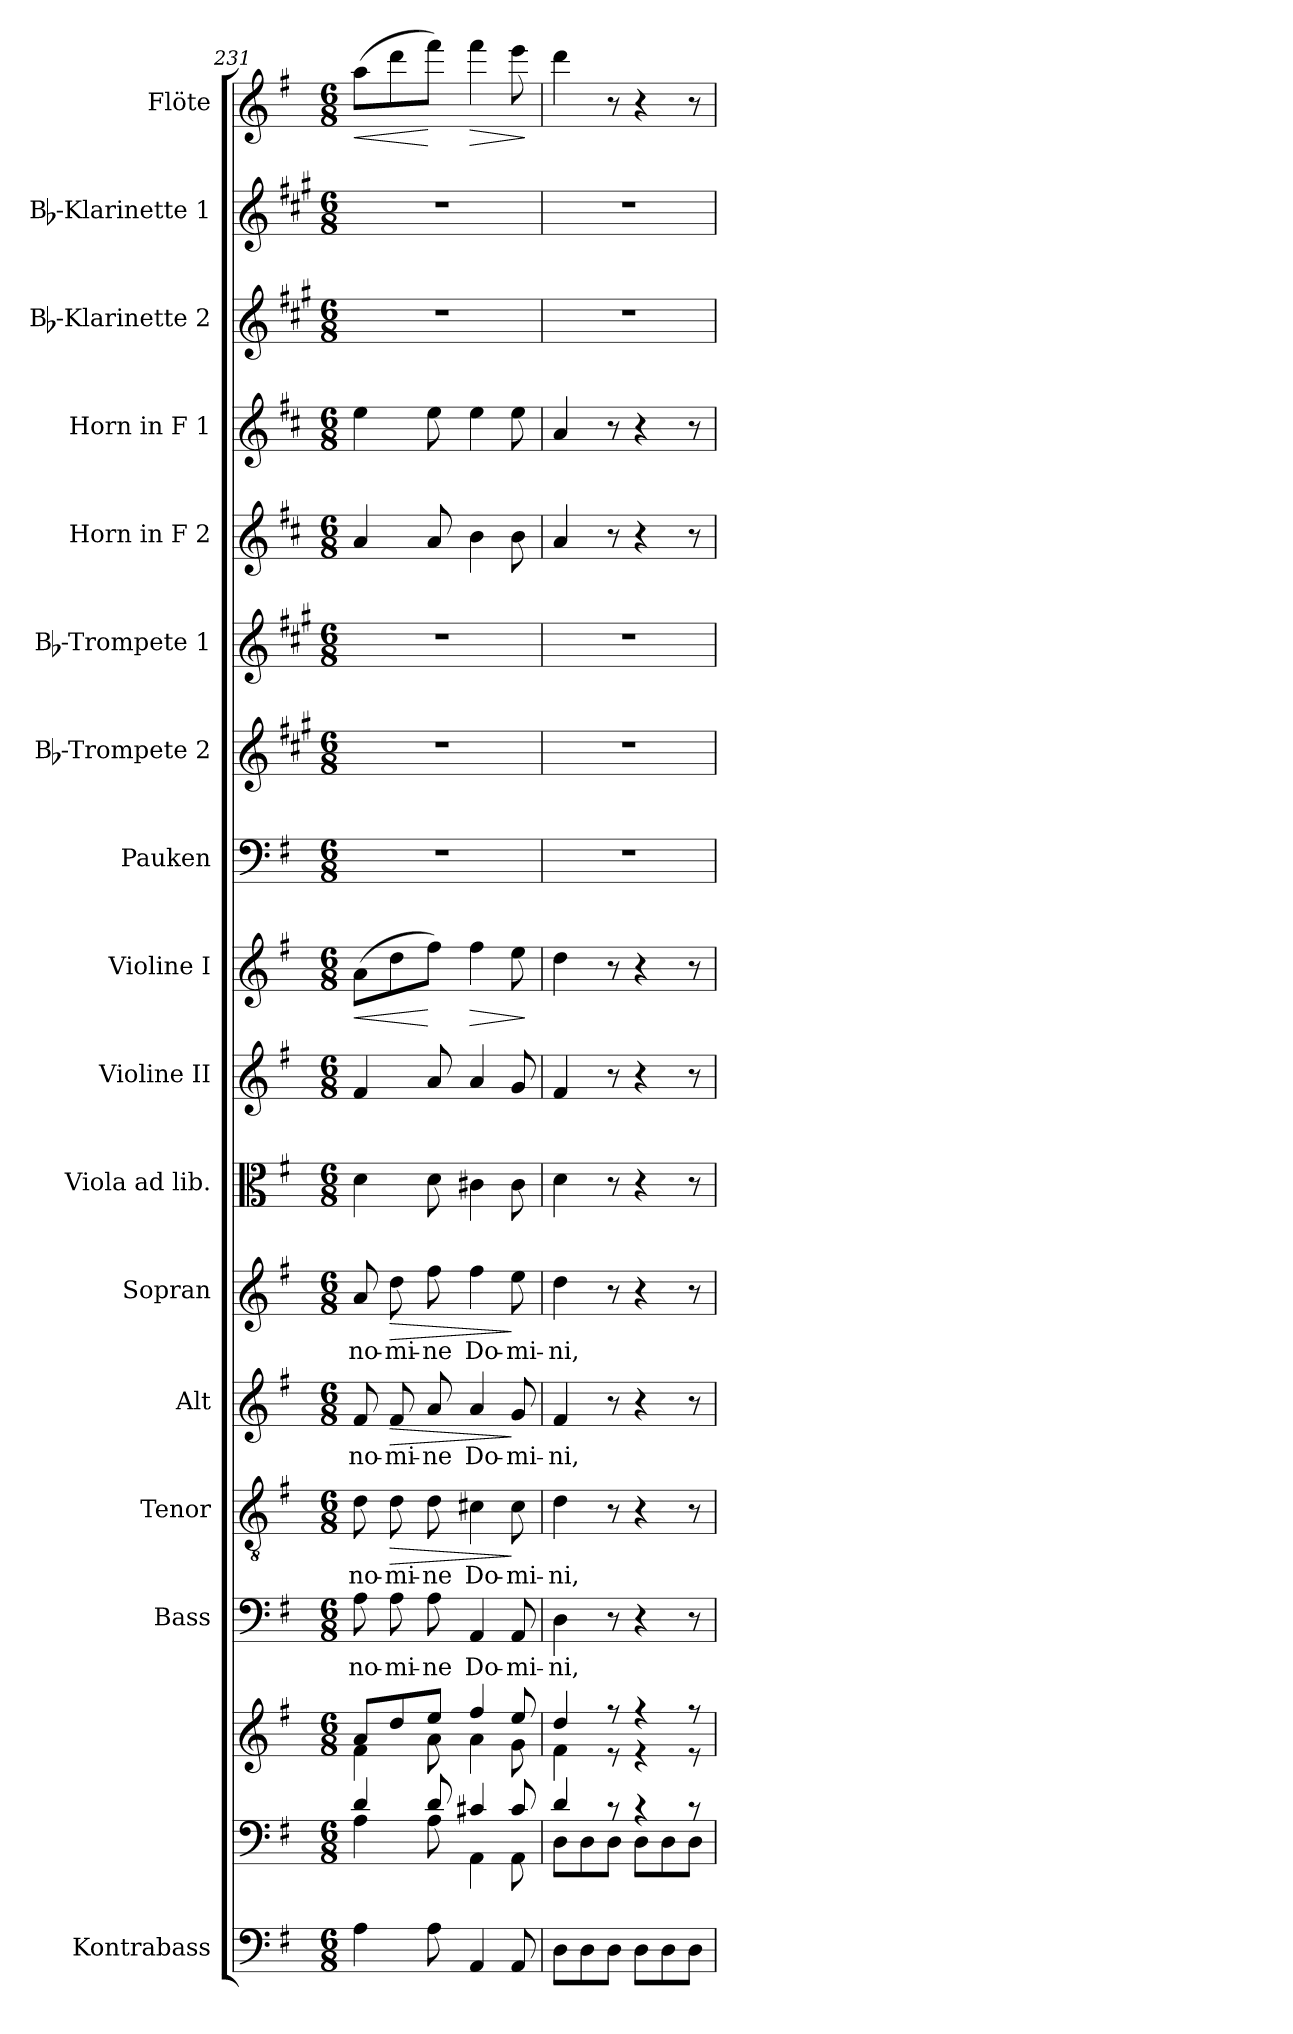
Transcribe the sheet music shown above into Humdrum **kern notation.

**kern	**kern	**kern	**kern	**text	**kern	**text	**dynam	**kern	**text	**dynam	**kern	**text	**dynam	**kern	**kern	**kern	**dynam	**kern	**kern	**kern	**kern	**kern	**kern	**kern	**kern	**dynam
*part17	*part16	*part16	*part15	*part15	*part14	*part14	*part14	*part13	*part13	*part13	*part12	*part12	*part12	*part11	*part10	*part9	*part9	*part8	*part7	*part6	*part5	*part4	*part3	*part2	*part1	*part1
*staff18	*staff17	*staff16	*staff15	*staff15	*staff14	*staff14	*staff14	*staff13	*staff13	*staff13	*staff12	*staff12	*staff12	*staff11	*staff10	*staff9	*staff9	*staff8	*staff7	*staff6	*staff5	*staff4	*staff3	*staff2	*staff1	*staff1
*I"Kontrabass	*	*	*I"Bass	*	*I"Tenor	*	*	*I"Alt	*	*	*I"Sopran	*	*	*I"Viola ad lib.	*I"Violine II	*I"Violine I	*	*I"Pauken	*I"Bb-Trompete 2	*I"Bb-Trompete 1	*I"Horn in F 2	*I"Horn in F 1	*I"Bb-Klarinette 2	*I"Bb-Klarinette 1	*I"Flöte	*
*I'Kb.	*	*	*I'B.	*	*I'T.	*	*	*I'A.	*	*	*I'S.	*	*	*I'Vla.	*I'Vl. II	*I'Vl. I	*	*I'Pk.	*I'Bb Trp. 2	*I'Bb Trp. 1	*	*	*I'Bb Kl. 2	*I'Bb Kl. 1	*I'Fl.	*
*clefF4	*clefF4	*clefG2	*clefF4	*	*clefGv2	*	*	*clefG2	*	*	*clefG2	*	*	*clefC3	*clefG2	*clefG2	*	*clefF4	*clefG2	*clefG2	*clefG2	*clefG2	*clefG2	*clefG2	*clefG2	*
*ITrd7c12	*	*	*	*	*	*	*	*	*	*	*	*	*	*	*	*	*	*	*ITrd1c2	*ITrd1c2	*ITrd4c7	*ITrd4c7	*ITrd1c2	*ITrd1c2	*	*
*k[f#]	*k[f#]	*k[f#]	*k[f#]	*	*k[f#]	*	*	*k[f#]	*	*	*k[f#]	*	*	*k[f#]	*k[f#]	*k[f#]	*	*k[f#]	*k[f#]	*k[f#]	*k[f#]	*k[f#]	*k[f#]	*k[f#]	*k[f#]	*
*G:	*G:	*G:	*G:	*	*G:	*	*	*G:	*	*	*G:	*	*	*G:	*G:	*G:	*	*G:	*G:	*G:	*G:	*G:	*G:	*G:	*G:	*
*M6/8	*M6/8	*M6/8	*M6/8	*	*M6/8	*	*	*M6/8	*	*	*M6/8	*	*	*M6/8	*M6/8	*M6/8	*	*M6/8	*M6/8	*M6/8	*M6/8	*M6/8	*M6/8	*M6/8	*M6/8	*
=231	=231	=231	=231	=231	=231	=231	=231	=231	=231	=231	=231	=231	=231	=231	=231	=231	=231	=231	=231	=231	=231	=231	=231	=231	=231	=231
*	*^	*^	*	*	*	*	*	*	*	*	*	*	*	*	*	*	*	*	*	*	*	*	*	*	*	*
!	!	!	!	!	!	!LO:LY:b	!	!LO:LY:b	!	!	!LO:LY:b	!	!	!LO:LY:b	!	!	!	!	!LO:HP:b	!	!	!	!	!	!	!	!	!LO:HP:b
4AA\	4d/	4A\	8a/L	4f#\	8A\	no-	8d\	no-	.	8f#/	no-	.	8a/	no-	.	4d\	4f#/	(>8a\L	<	2.r	2.r	2.r	4d/	4a\	2.r	2.r	(>8aa\L	<
!	!	!	!	!	!	!LO:LY:b	!	!LO:LY:b	!LO:HP:b	!	!LO:LY:b	!LO:HP:b	!	!LO:LY:b	!LO:HP:b	!	!	!	!	!	!	!	!	!	!	!	!	!
.	.	.	8dd/	.	8A\	-mi-	8d\	-mi-	>	8f#/	-mi-	>	8dd\	-mi-	>	.	.	8dd\	.	.	.	.	.	.	.	.	8ddd\	.
!	!	!	!	!	!	!LO:LY:b	!	!LO:LY:b	!	!	!LO:LY:b	!	!	!LO:LY:b	!	!	!	!	!	!	!	!	!	!	!	!	!	!
8AA\	8d/	8A\	8ee/J	8a\	8A\	-ne	8d\	-ne	.	8a/	-ne	.	8ff#\	-ne	.	8d\	8a/	8ff#\J)	[	.	.	.	8d/	8a\	.	.	8fff#\J)	[
!	!	!	!	!	!	!LO:LY:b	!	!LO:LY:b	!	!	!LO:LY:b	!	!	!LO:LY:b	!	!	!	!	!LO:HP:b	!	!	!	!	!	!	!	!	!LO:HP:b
4AAA/	4c#X/	4AA\	4ff#/	4a\	4AA/	Do-	4c#X\	Do-	.	4a/	Do-	.	4ff#\	Do-	.	4c#X\	4a/	4ff#\	>	.	.	.	4e\	4a\	.	.	4fff#\	>
!	!	!	!	!	!	!LO:LY:b	!	!LO:LY:b	!	!	!LO:LY:b	!	!	!LO:LY:b	!	!	!	!	!	!	!	!	!	!	!	!	!	!
8AAA/	8c#/	8AA\	8ee/	8g\	8AA/	-mi-	8c#\	-mi-	]	8g/	-mi-	]	8ee\	-mi-	]	8c#\	8g/	8ee\	.	.	.	.	8e\	8a\	.	.	8eee\	.
*	*v	*v	*	*	*	*	*	*	*	*	*	*	*	*	*	*	*	*	*	*	*	*	*	*	*	*	*	*
*	*	*v	*v	*	*	*	*	*	*	*	*	*	*	*	*	*	*	*	*	*	*	*	*	*	*	*	*
.	.	.	.	.	.	.	.	.	.	.	.	.	.	.	.	.	]	.	.	.	.	.	.	.	.	]
=232	=232	=232	=232	=232	=232	=232	=232	=232	=232	=232	=232	=232	=232	=232	=232	=232	=232	=232	=232	=232	=232	=232	=232	=232	=232	=232
*	*^	*^	*	*	*	*	*	*	*	*	*	*	*	*	*	*	*	*	*	*	*	*	*	*	*	*
!	!	!	!	!	!	!LO:LY:b	!	!LO:LY:b	!	!	!LO:LY:b	!	!	!LO:LY:b	!	!	!	!	!	!	!	!	!	!	!	!	!	!
8DD\L	4d/	8D\L	4dd/	4f#\	4D\	-ni,	4d\	-ni,	.	4f#/	-ni,	.	4dd\	-ni,	.	4d\	4f#/	4dd\	.	2.r	2.r	2.r	4d/	4d/	2.r	2.r	4ddd\	.
8DD\	.	8D\	.	.	.	.	.	.	.	.	.	.	.	.	.	.	.	.	.	.	.	.	.	.	.	.	.	.
8DD\J	8rc	8D\J	8r	8r	8r	.	8r	.	.	8r	.	.	8r	.	.	8r	8r	8r	.	.	.	.	8r	8r	.	.	8r	.
8DD\L	4rc	8D\L	4r	4r	4r	.	4r	.	.	4r	.	.	4r	.	.	4r	4r	4r	.	.	.	.	4r	4r	.	.	4r	.
8DD\	.	8D\	.	.	.	.	.	.	.	.	.	.	.	.	.	.	.	.	.	.	.	.	.	.	.	.	.	.
8DD\J	8rc	8D\J	8r	8r	8r	.	8r	.	.	8r	.	.	8r	.	.	8r	8r	8r	.	.	.	.	8r	8r	.	.	8r	.
*	*v	*v	*	*	*	*	*	*	*	*	*	*	*	*	*	*	*	*	*	*	*	*	*	*	*	*	*	*
*	*	*v	*v	*	*	*	*	*	*	*	*	*	*	*	*	*	*	*	*	*	*	*	*	*	*	*	*
=	=	=	=	=	=	=	=	=	=	=	=	=	=	=	=	=	=	=	=	=	=	=	=	=	=	=
*-	*-	*-	*-	*-	*-	*-	*-	*-	*-	*-	*-	*-	*-	*-	*-	*-	*-	*-	*-	*-	*-	*-	*-	*-	*-	*-
